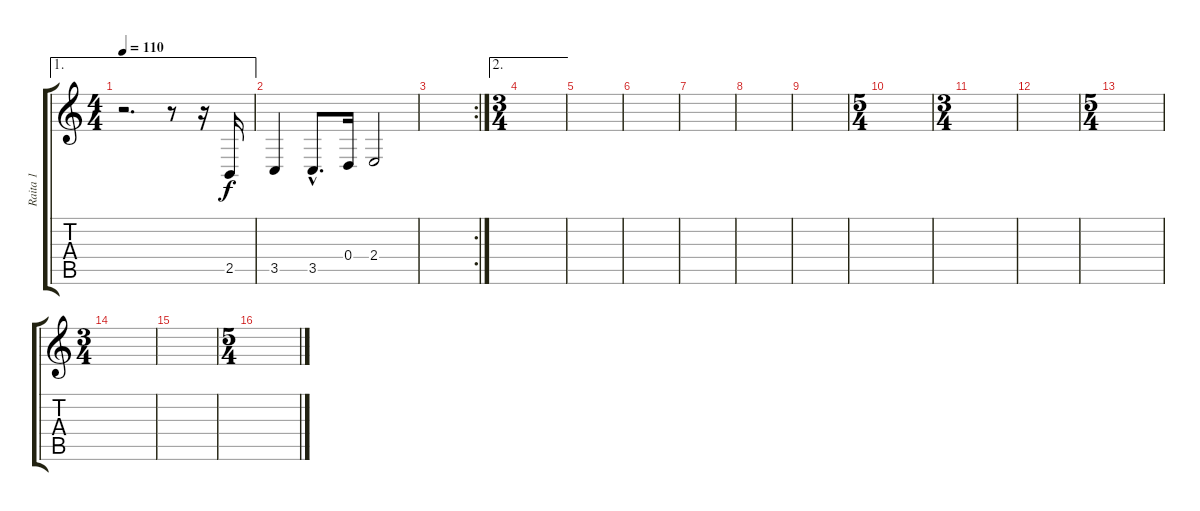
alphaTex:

\track ("Raita 1" "Raita 1") {instrument synthstrings2}
\staff {score tabs}
\tuning (E4 B3 G3 D3 A2 E2) {hide}
\ae 1
\ts (4 4)
\tempo 110
\clef g2
\ks c
r.2{d dy f} r.8 r.16 2.5.16 |
3.5.4 3.5{hac}.8{d} 0.4.16 2.4.2 |
\rc 2
|
\ae 2
\ts (3 4)
|
|
|
|
|
|
\ts (5 4)
|
\ts (3 4)
|
|
\ts (5 4)
|
\ts (3 4)
|
|
\ts (5 4)
